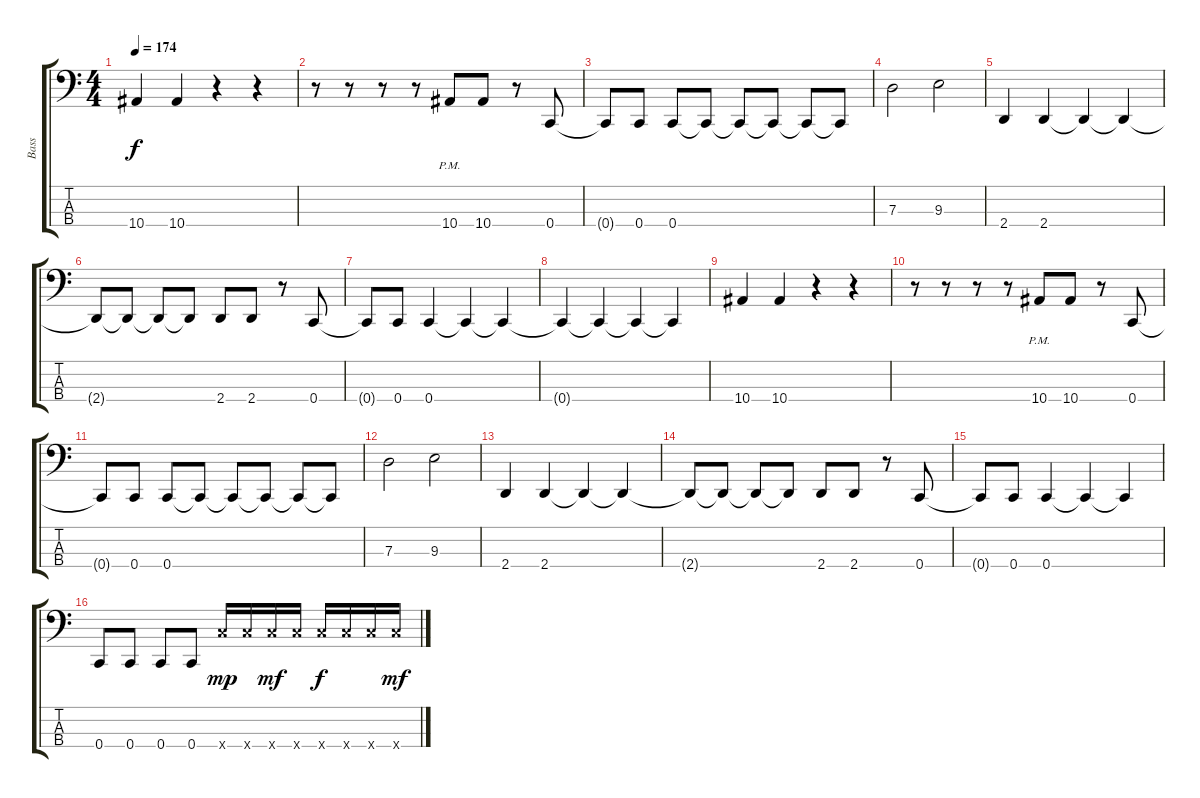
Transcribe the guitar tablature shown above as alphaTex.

\track ("Bass" "Bass") {instrument electricbasspick}
\staff {score tabs}
\tuning (F2 C2 G1 C1) {hide}
\ts (4 4)
\tempo 174
\clef f4
\ks c
10.4.4{dy f} 10.4.4 r.4 r.4 |
r.8 r.8 r.8 r.8 10.4{pm}.8 10.4.8 r.8 0.4.8 |
0.4{t}.8 0.4.8 0.4.8 0.4{t}.8 0.4{t}.8 0.4{t}.8 0.4{t}.8 0.4{t}.8 |
7.3.2 9.3.2 |
2.4.4 2.4.4 2.4{t}.4 2.4{t}.4 |
2.4{t}.8 2.4{t}.8 2.4{t}.8 2.4{t}.8 2.4.8 2.4.8 r.8 0.4.8 |
0.4{t}.8 0.4.8 0.4.4 0.4{t}.4 0.4{t}.4 |
0.4{t}.4 0.4{t}.4 0.4{t}.4 0.4{t}.4 |
10.4.4 10.4.4 r.4 r.4 |
r.8 r.8 r.8 r.8 10.4{pm}.8 10.4.8 r.8 0.4.8 |
0.4{t}.8 0.4.8 0.4.8 0.4{t}.8 0.4{t}.8 0.4{t}.8 0.4{t}.8 0.4{t}.8 |
7.3.2 9.3.2 |
2.4.4 2.4.4 2.4{t}.4 2.4{t}.4 |
2.4{t}.8 2.4{t}.8 2.4{t}.8 2.4{t}.8 2.4.8 2.4.8 r.8 0.4.8 |
0.4{t}.8 0.4.8 0.4.4 0.4{t}.4 0.4{t}.4 |
0.4.8 0.4.8 0.4.8 0.4.8 12.4{x}.16{dy mp} 12.4{x}.16 12.4{x}.16{dy mf} 12.4{x}.16 12.4{x}.16{dy f} 12.4{x}.16 12.4{x}.16 12.4{x}.16{dy mf}
